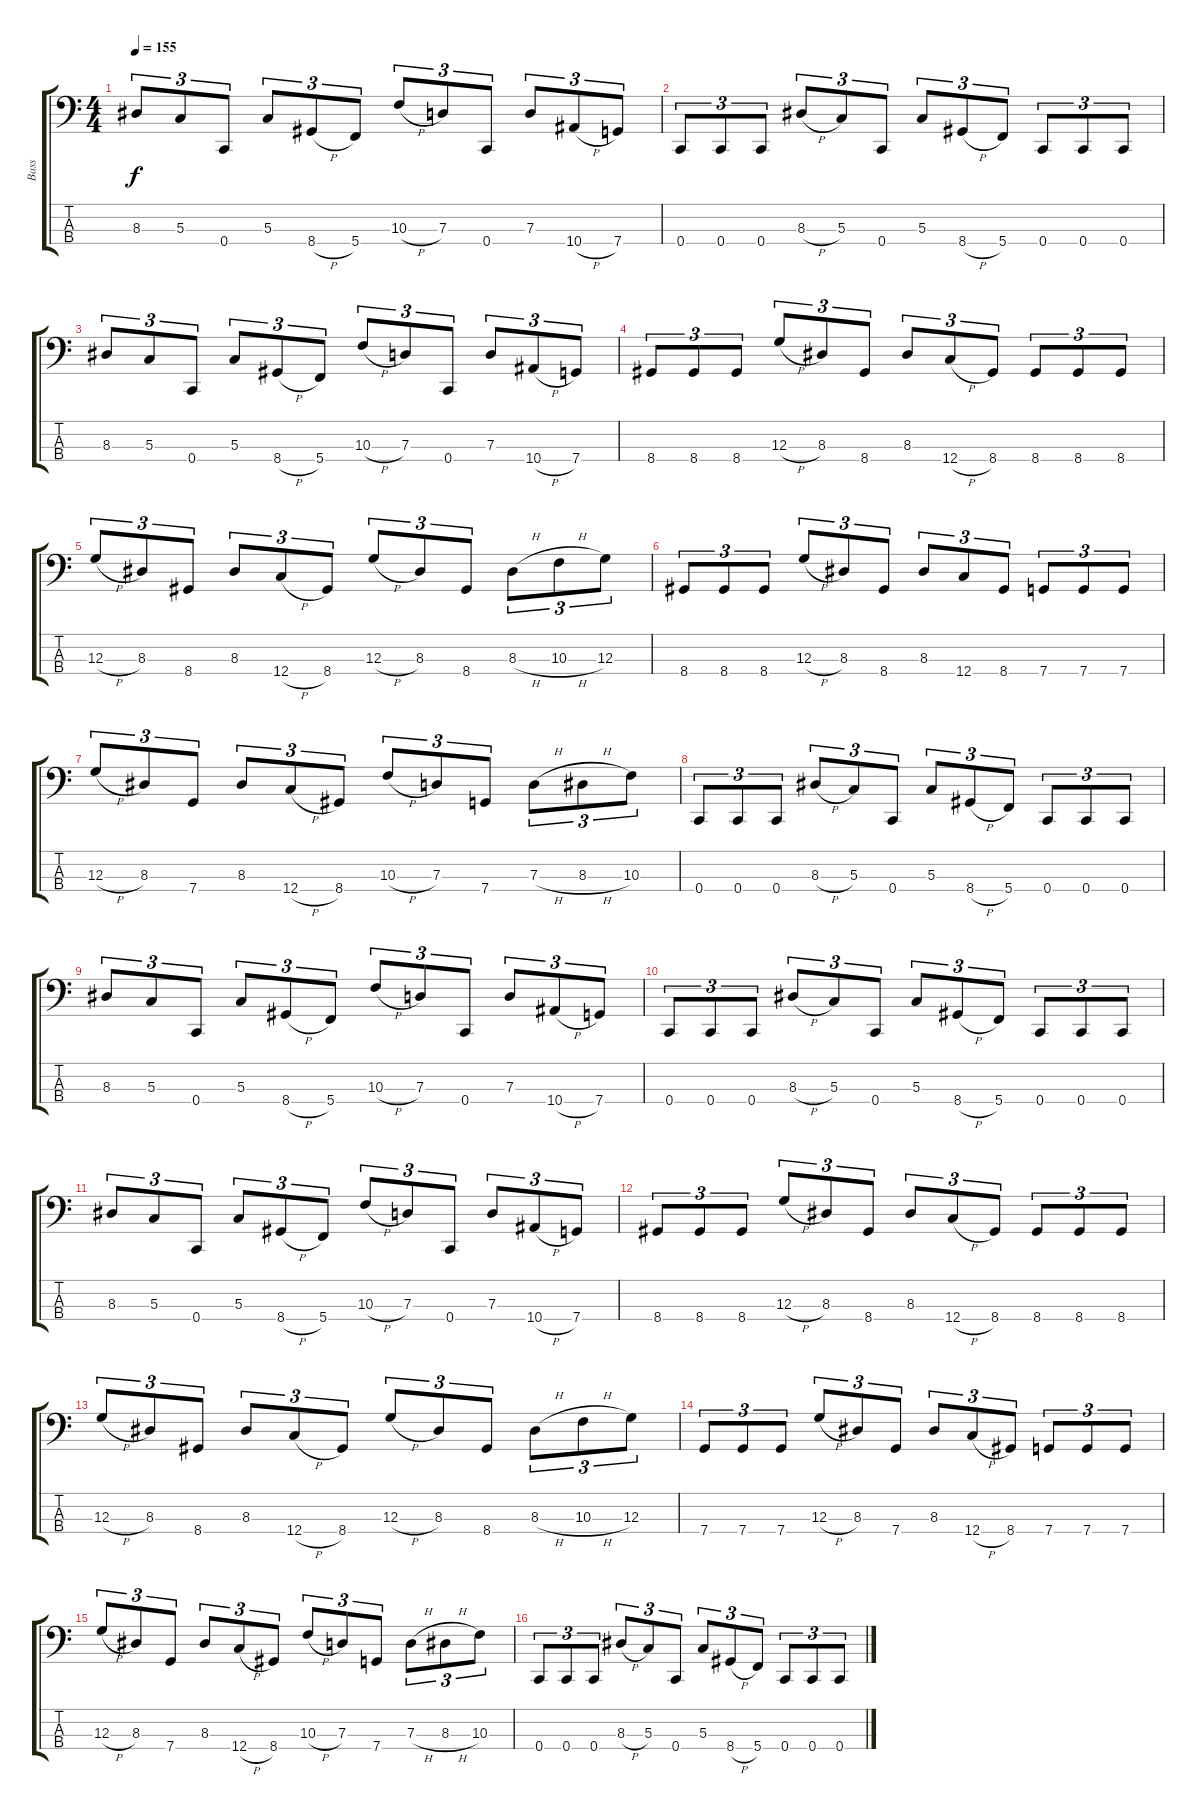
\track ("Bass" "Bass") {instrument electricbassfinger}
\staff {score tabs}
\tuning (F2 C2 G1 C1) {hide}
\ts (4 4)
\tempo 155
\clef f4
\ks c
8.3.8{tu (3 2) dy f} 5.3.8{tu (3 2)} 0.4.8{tu (3 2)} 5.3.8{tu (3 2)} 8.4{h}.8{tu (3 2)} 5.4.8{tu (3 2)} 10.3{h}.8{tu (3 2)} 7.3.8{tu (3 2)} 0.4.8{tu (3 2)} 7.3.8{tu (3 2)} 10.4{h}.8{tu (3 2)} 7.4.8{tu (3 2)} |
0.4.8{tu (3 2)} 0.4.8{tu (3 2)} 0.4.8{tu (3 2)} 8.3{h}.8{tu (3 2)} 5.3.8{tu (3 2)} 0.4.8{tu (3 2)} 5.3.8{tu (3 2)} 8.4{h}.8{tu (3 2)} 5.4.8{tu (3 2)} 0.4.8{tu (3 2)} 0.4.8{tu (3 2)} 0.4.8{tu (3 2)} |
8.3.8{tu (3 2)} 5.3.8{tu (3 2)} 0.4.8{tu (3 2)} 5.3.8{tu (3 2)} 8.4{h}.8{tu (3 2)} 5.4.8{tu (3 2)} 10.3{h}.8{tu (3 2)} 7.3.8{tu (3 2)} 0.4.8{tu (3 2)} 7.3.8{tu (3 2)} 10.4{h}.8{tu (3 2)} 7.4.8{tu (3 2)} |
8.4.8{tu (3 2)} 8.4.8{tu (3 2)} 8.4.8{tu (3 2)} 12.3{h}.8{tu (3 2)} 8.3.8{tu (3 2)} 8.4.8{tu (3 2)} 8.3.8{tu (3 2)} 12.4{h}.8{tu (3 2)} 8.4.8{tu (3 2)} 8.4.8{tu (3 2)} 8.4.8{tu (3 2)} 8.4.8{tu (3 2)} |
12.3{h}.8{tu (3 2)} 8.3.8{tu (3 2)} 8.4.8{tu (3 2)} 8.3.8{tu (3 2)} 12.4{h}.8{tu (3 2)} 8.4.8{tu (3 2)} 12.3{h}.8{tu (3 2)} 8.3.8{tu (3 2)} 8.4.8{tu (3 2)} 8.3{h}.8{tu (3 2)} 10.3{h}.8{tu (3 2)} 12.3.8{tu (3 2)} |
8.4.8{tu (3 2)} 8.4.8{tu (3 2)} 8.4.8{tu (3 2)} 12.3{h}.8{tu (3 2)} 8.3.8{tu (3 2)} 8.4.8{tu (3 2)} 8.3.8{tu (3 2)} 12.4.8{tu (3 2)} 8.4.8{tu (3 2)} 7.4.8{tu (3 2)} 7.4.8{tu (3 2)} 7.4.8{tu (3 2)} |
12.3{h}.8{tu (3 2)} 8.3.8{tu (3 2)} 7.4.8{tu (3 2)} 8.3.8{tu (3 2)} 12.4{h}.8{tu (3 2)} 8.4.8{tu (3 2)} 10.3{h}.8{tu (3 2)} 7.3.8{tu (3 2)} 7.4.8{tu (3 2)} 7.3{h}.8{tu (3 2)} 8.3{h}.8{tu (3 2)} 10.3.8{tu (3 2)} |
0.4.8{tu (3 2)} 0.4.8{tu (3 2)} 0.4.8{tu (3 2)} 8.3{h}.8{tu (3 2)} 5.3.8{tu (3 2)} 0.4.8{tu (3 2)} 5.3.8{tu (3 2)} 8.4{h}.8{tu (3 2)} 5.4.8{tu (3 2)} 0.4.8{tu (3 2)} 0.4.8{tu (3 2)} 0.4.8{tu (3 2)} |
8.3.8{tu (3 2)} 5.3.8{tu (3 2)} 0.4.8{tu (3 2)} 5.3.8{tu (3 2)} 8.4{h}.8{tu (3 2)} 5.4.8{tu (3 2)} 10.3{h}.8{tu (3 2)} 7.3.8{tu (3 2)} 0.4.8{tu (3 2)} 7.3.8{tu (3 2)} 10.4{h}.8{tu (3 2)} 7.4.8{tu (3 2)} |
0.4.8{tu (3 2)} 0.4.8{tu (3 2)} 0.4.8{tu (3 2)} 8.3{h}.8{tu (3 2)} 5.3.8{tu (3 2)} 0.4.8{tu (3 2)} 5.3.8{tu (3 2)} 8.4{h}.8{tu (3 2)} 5.4.8{tu (3 2)} 0.4.8{tu (3 2)} 0.4.8{tu (3 2)} 0.4.8{tu (3 2)} |
8.3.8{tu (3 2)} 5.3.8{tu (3 2)} 0.4.8{tu (3 2)} 5.3.8{tu (3 2)} 8.4{h}.8{tu (3 2)} 5.4.8{tu (3 2)} 10.3{h}.8{tu (3 2)} 7.3.8{tu (3 2)} 0.4.8{tu (3 2)} 7.3.8{tu (3 2)} 10.4{h}.8{tu (3 2)} 7.4.8{tu (3 2)} |
8.4.8{tu (3 2)} 8.4.8{tu (3 2)} 8.4.8{tu (3 2)} 12.3{h}.8{tu (3 2)} 8.3.8{tu (3 2)} 8.4.8{tu (3 2)} 8.3.8{tu (3 2)} 12.4{h}.8{tu (3 2)} 8.4.8{tu (3 2)} 8.4.8{tu (3 2)} 8.4.8{tu (3 2)} 8.4.8{tu (3 2)} |
12.3{h}.8{tu (3 2)} 8.3.8{tu (3 2)} 8.4.8{tu (3 2)} 8.3.8{tu (3 2)} 12.4{h}.8{tu (3 2)} 8.4.8{tu (3 2)} 12.3{h}.8{tu (3 2)} 8.3.8{tu (3 2)} 8.4.8{tu (3 2)} 8.3{h}.8{tu (3 2)} 10.3{h}.8{tu (3 2)} 12.3.8{tu (3 2)} |
7.4.8{tu (3 2)} 7.4.8{tu (3 2)} 7.4.8{tu (3 2)} 12.3{h}.8{tu (3 2)} 8.3.8{tu (3 2)} 7.4.8{tu (3 2)} 8.3.8{tu (3 2)} 12.4{h}.8{tu (3 2)} 8.4.8{tu (3 2)} 7.4.8{tu (3 2)} 7.4.8{tu (3 2)} 7.4.8{tu (3 2)} |
12.3{h}.8{tu (3 2)} 8.3.8{tu (3 2)} 7.4.8{tu (3 2)} 8.3.8{tu (3 2)} 12.4{h}.8{tu (3 2)} 8.4.8{tu (3 2)} 10.3{h}.8{tu (3 2)} 7.3.8{tu (3 2)} 7.4.8{tu (3 2)} 7.3{h}.8{tu (3 2)} 8.3{h}.8{tu (3 2)} 10.3.8{tu (3 2)} |
0.4.8{tu (3 2)} 0.4.8{tu (3 2)} 0.4.8{tu (3 2)} 8.3{h}.8{tu (3 2)} 5.3.8{tu (3 2)} 0.4.8{tu (3 2)} 5.3.8{tu (3 2)} 8.4{h}.8{tu (3 2)} 5.4.8{tu (3 2)} 0.4.8{tu (3 2)} 0.4.8{tu (3 2)} 0.4.8{tu (3 2)}
